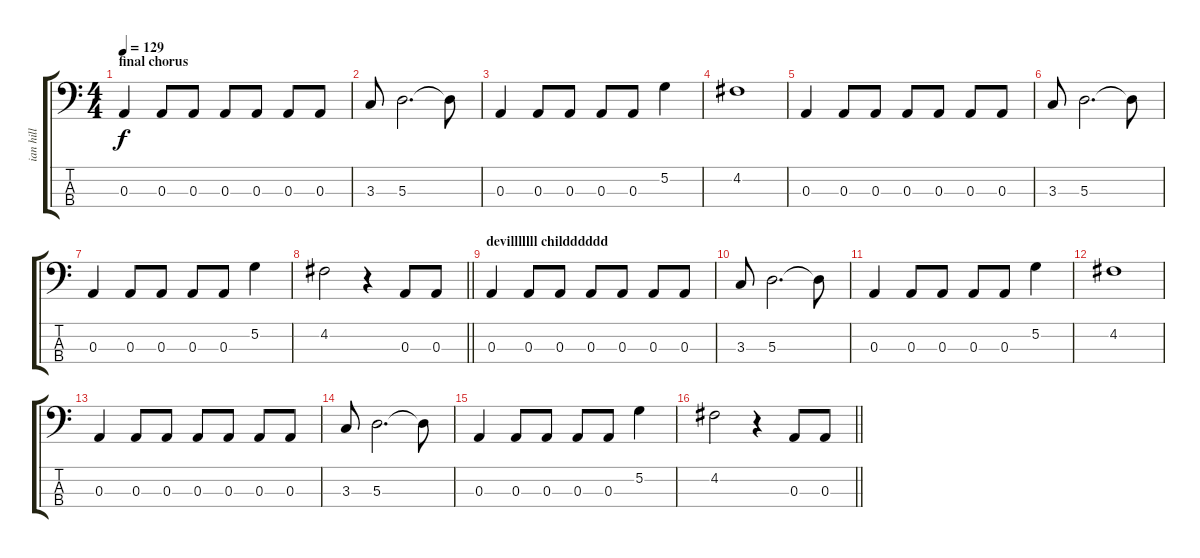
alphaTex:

\track ("ian hill" "ian hill") {instrument acousticguitarsteel}
\staff {score tabs}
\tuning (G2 D2 A1 E1) {hide}
\ts (4 4)
\section ("" "final chorus")
\tempo 129
\clef f4
\ks c
0.3.4{dy f} 0.3.8 0.3.8 0.3.8 0.3.8 0.3.8 0.3.8 |
3.3.8 5.3.2{d} 5.3{t}.8 |
0.3.4 0.3.8 0.3.8 0.3.8 0.3.8 5.2.4 |
4.2.1 |
0.3.4 0.3.8 0.3.8 0.3.8 0.3.8 0.3.8 0.3.8 |
3.3.8 5.3.2{d} 5.3{t}.8 |
0.3.4 0.3.8 0.3.8 0.3.8 0.3.8 5.2.4 |
\barLineRight lightlight
4.2.2 r.4 0.3.8 0.3.8 |
\section ("" "devilllllll childddddd")
0.3.4 0.3.8 0.3.8 0.3.8 0.3.8 0.3.8 0.3.8 |
3.3.8 5.3.2{d} 5.3{t}.8 |
0.3.4 0.3.8 0.3.8 0.3.8 0.3.8 5.2.4 |
4.2.1 |
0.3.4 0.3.8 0.3.8 0.3.8 0.3.8 0.3.8 0.3.8 |
3.3.8 5.3.2{d} 5.3{t}.8 |
0.3.4 0.3.8 0.3.8 0.3.8 0.3.8 5.2.4 |
\barLineRight lightlight
4.2.2 r.4 0.3.8 0.3.8
